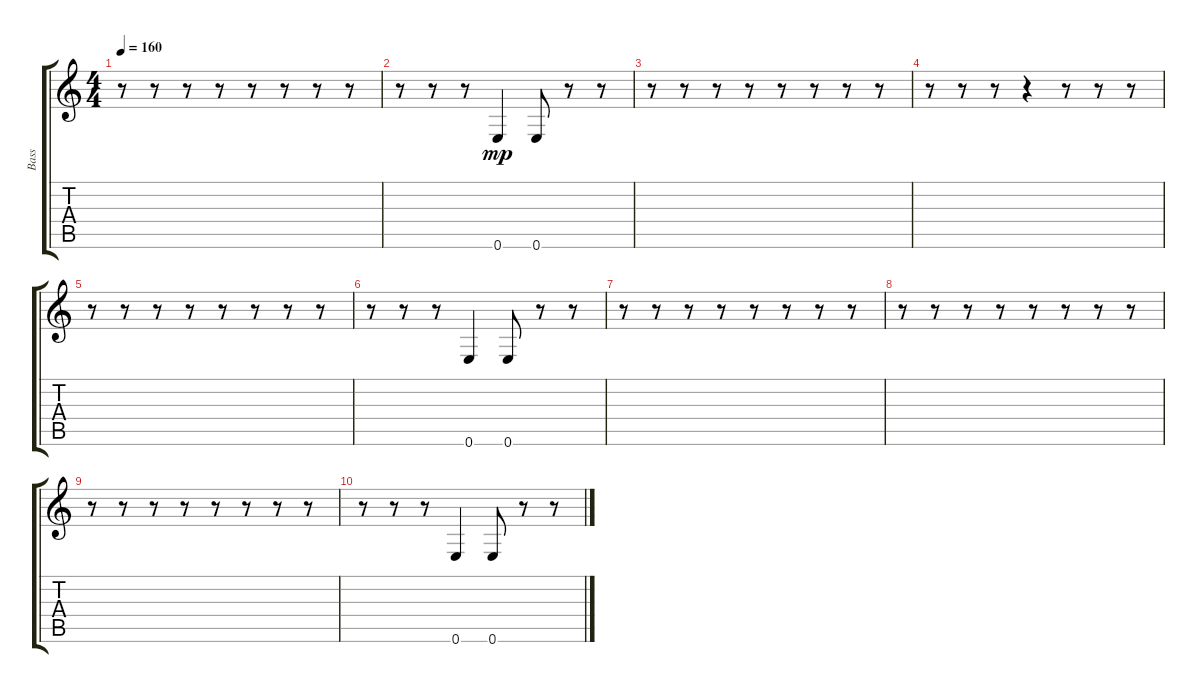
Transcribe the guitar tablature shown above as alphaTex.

\track ("Bass" "Bass") {instrument electricbassfinger}
\staff {score tabs}
\tuning (E4 B3 G3 D3 A2 E2) {hide}
\ts (4 4)
\tempo 160
\clef g2
\ks c
r.8{dy mp volume 12} r.8 r.8 r.8 r.8{volume 12} r.8 r.8 r.8 |
r.8{volume 11} r.8 r.8 0.6.4 0.6.8{volume 11} r.8 r.8 |
r.8{volume 10} r.8 r.8 r.8 r.8{volume 9} r.8 r.8 r.8 |
r.8{volume 9} r.8 r.8 r.4 r.8{volume 8} r.8 r.8 |
r.8{volume 8} r.8 r.8 r.8 r.8{volume 7} r.8 r.8 r.8 |
r.8{volume 6} r.8 r.8 0.6.4 0.6.8{volume 6} r.8 r.8 |
r.8{volume 5} r.8 r.8 r.8 r.8{volume 4} r.8 r.8 r.8 |
r.8{volume 4} r.8 r.8 r.8 r.8{volume 3} r.8 r.8 r.8 |
r.8{volume 2} r.8 r.8 r.8 r.8{volume 2} r.8 r.8 r.8 |
r.8{volume 1} r.8 r.8 0.6.4 0.6.8{volume 1} r.8 r.8
